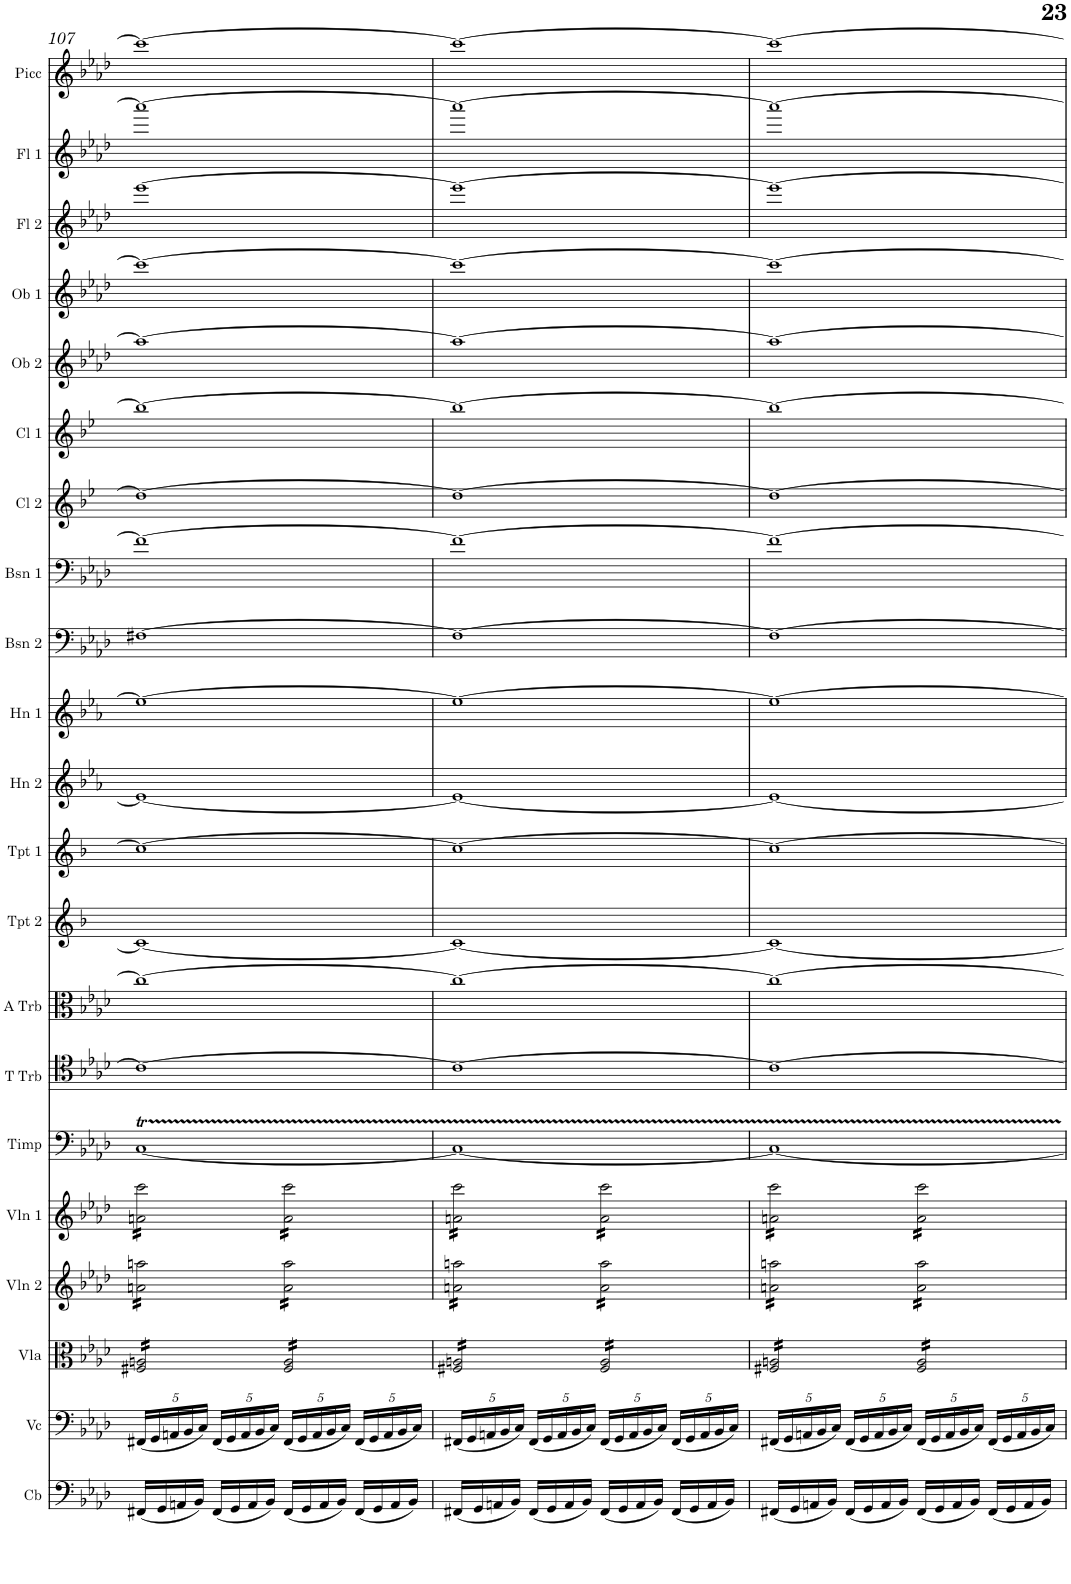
**kern	**kern	**kern	**kern	**kern	**kern	**kern	**kern	**kern	**kern	**kern	**kern	**kern	**kern	**kern	**kern	**kern	**kern	**kern	**kern	**kern
*part21	*part20	*part19	*part18	*part17	*part16	*part15	*part14	*part13	*part12	*part11	*part10	*part9	*part8	*part7	*part6	*part5	*part4	*part3	*part2	*part1
*staff21	*staff20	*staff19	*staff18	*staff17	*staff16	*staff15	*staff14	*staff13	*staff12	*staff11	*staff10	*staff9	*staff8	*staff7	*staff6	*staff5	*staff4	*staff3	*staff2	*staff1
*I"Contrabass	*I"Violoncello	*I"Viola	*I"Violin 2	*I"Violin 1	*I"Timpani	*I"Tenor Trombone	*I"Alto Trombone	*I"Eb Trumpet 2	*I"Eb Trumpet 1	*I"F Horn 2	*I"F Horn 1	*I"Bassoon 2	*I"Bassoon 1	*I"Bb Clarinet 2	*I"Bb Clarinet 1	*I"Oboe 2	*I"Oboe 1	*I"Flute 2	*I"Flute 1	*I"Piccolo
*I'Cb	*I'Vc	*I'Vla	*I'Vln 2	*I'Vln 1	*I'Timp	*I'T Trb	*I'A Trb	*I'Tpt 2	*I'Tpt 1	*I'Hn 2	*I'Hn 1	*I'Bsn 2	*I'Bsn 1	*I'Cl 2	*I'Cl 1	*I'Ob 2	*I'Ob 1	*I'Fl 2	*I'Fl 1	*I'Picc
!!LO:PB:g=z
*clefF4	*clefF4	*clefC3	*clefG2	*clefG2	*clefF4	*clefC4	*clefC3	*clefG2	*clefG2	*clefG2	*clefG2	*clefF4	*clefF4	*clefG2	*clefG2	*clefG2	*clefG2	*clefG2	*clefG2	*clefG2
*Trd7c12	*	*	*	*	*	*	*	*Trd-2c-3	*Trd-2c-3	*Trd4c7	*Trd4c7	*	*	*Trd1c2	*Trd1c2	*	*	*	*	*Trd-7c-12
*k[b-e-a-d-]	*k[b-e-a-d-]	*k[b-e-a-d-]	*k[b-e-a-d-]	*k[b-e-a-d-]	*k[b-e-a-d-]	*k[b-e-a-d-]	*k[b-e-a-d-]	*k[b-]	*k[b-]	*k[b-e-a-]	*k[b-e-a-]	*k[b-e-a-d-]	*k[b-e-a-d-]	*k[b-e-]	*k[b-e-]	*k[b-e-a-d-]	*k[b-e-a-d-]	*k[b-e-a-d-]	*k[b-e-a-d-]	*k[b-e-a-d-]
*M4/4	*M4/4	*M4/4	*M4/4	*M4/4	*M4/4	*M4/4	*M4/4	*M4/4	*M4/4	*M4/4	*M4/4	*M4/4	*M4/4	*M4/4	*M4/4	*M4/4	*M4/4	*M4/4	*M4/4	*M4/4
*met(c)	*met(c)	*met(c)	*met(c)	*met(c)	*met(c)	*met(c)	*met(c)	*met(c)	*met(c)	*met(c)	*met(c)	*met(c)	*met(c)	*met(c)	*met(c)	*met(c)	*met(c)	*met(c)	*met(c)	*met(c)
*	*Xbrackettup	*	*	*	*	*	*	*	*	*	*	*	*	*	*	*	*	*	*	*
=107	=107	=107	=107	=107	=107	=107	=107	=107	=107	=107	=107	=107	=107	=107	=107	=107	=107	=107	=107	=107
*	*	*tremolo	*	*	*	*	*	*	*	*	*	*	*	*	*	*	*	*	*	*
*	*	*	*tremolo	*	*	*	*	*	*	*	*	*	*	*	*	*	*	*	*	*
*	*	*	*	*tremolo	*	*	*	*	*	*	*	*	*	*	*	*	*	*	*	*
(16FF#X/LL	(20FF#X/LL	16F#X/ 16An/LL	16an\ 16aan\LL	16an\ 16ccc\LL	[1Ct	1c_	1cc_	1c_	1cc_	1en_	1een_	[1F#X	1f#_	1dd_	1bbn_	1aan_	1ccc_	[1eee-	1aaan_	1ccc_
.	20GG/	.	.	.	.	.	.	.	.	.	.	.	.	.	.	.	.	.	.	.
16GG/	.	16F#X/ 16An/	16an\ 16aan\	16an\ 16ccc\	.	.	.	.	.	.	.	.	.	.	.	.	.	.	.	.
.	20AAn/	.	.	.	.	.	.	.	.	.	.	.	.	.	.	.	.	.	.	.
16AAn/	.	16F#X/ 16An/	16an\ 16aan\	16an\ 16ccc\	.	.	.	.	.	.	.	.	.	.	.	.	.	.	.	.
.	20BB-/	.	.	.	.	.	.	.	.	.	.	.	.	.	.	.	.	.	.	.
16BB-/JJ)	.	16F#X/ 16An/	16an\ 16aan\	16an\ 16ccc\	.	.	.	.	.	.	.	.	.	.	.	.	.	.	.	.
.	20C/JJ)	.	.	.	.	.	.	.	.	.	.	.	.	.	.	.	.	.	.	.
(16FF#/LL	(20FF#/LL	16F#X/ 16An/	16an\ 16aan\	16an\ 16ccc\	.	.	.	.	.	.	.	.	.	.	.	.	.	.	.	.
.	20GG/	.	.	.	.	.	.	.	.	.	.	.	.	.	.	.	.	.	.	.
16GG/	.	16F#X/ 16An/	16an\ 16aan\	16an\ 16ccc\	.	.	.	.	.	.	.	.	.	.	.	.	.	.	.	.
.	20AA/	.	.	.	.	.	.	.	.	.	.	.	.	.	.	.	.	.	.	.
16AA/	.	16F#X/ 16An/	16an\ 16aan\	16an\ 16ccc\	.	.	.	.	.	.	.	.	.	.	.	.	.	.	.	.
.	20BB-/	.	.	.	.	.	.	.	.	.	.	.	.	.	.	.	.	.	.	.
16BB-/JJ)	.	16F#X/ 16An/JJ	16an\ 16aan\JJ	16an\ 16ccc\JJ	.	.	.	.	.	.	.	.	.	.	.	.	.	.	.	.
.	20C/JJ)	.	.	.	.	.	.	.	.	.	.	.	.	.	.	.	.	.	.	.
(16FF#/LL	(20FF#/LL	16F#/ 16A/LL	16a\ 16aa\LL	16a\ 16ccc\LL	.	.	.	.	.	.	.	.	.	.	.	.	.	.	.	.
.	20GG/	.	.	.	.	.	.	.	.	.	.	.	.	.	.	.	.	.	.	.
16GG/	.	16F#/ 16A/	16a\ 16aa\	16a\ 16ccc\	.	.	.	.	.	.	.	.	.	.	.	.	.	.	.	.
.	20AA/	.	.	.	.	.	.	.	.	.	.	.	.	.	.	.	.	.	.	.
16AA/	.	16F#/ 16A/	16a\ 16aa\	16a\ 16ccc\	.	.	.	.	.	.	.	.	.	.	.	.	.	.	.	.
.	20BB-/	.	.	.	.	.	.	.	.	.	.	.	.	.	.	.	.	.	.	.
16BB-/JJ)	.	16F#/ 16A/	16a\ 16aa\	16a\ 16ccc\	.	.	.	.	.	.	.	.	.	.	.	.	.	.	.	.
.	20C/JJ)	.	.	.	.	.	.	.	.	.	.	.	.	.	.	.	.	.	.	.
(16FF#/LL	(20FF#/LL	16F#/ 16A/	16a\ 16aa\	16a\ 16ccc\	.	.	.	.	.	.	.	.	.	.	.	.	.	.	.	.
.	20GG/	.	.	.	.	.	.	.	.	.	.	.	.	.	.	.	.	.	.	.
16GG/	.	16F#/ 16A/	16a\ 16aa\	16a\ 16ccc\	.	.	.	.	.	.	.	.	.	.	.	.	.	.	.	.
.	20AA/	.	.	.	.	.	.	.	.	.	.	.	.	.	.	.	.	.	.	.
16AA/	.	16F#/ 16A/	16a\ 16aa\	16a\ 16ccc\	.	.	.	.	.	.	.	.	.	.	.	.	.	.	.	.
.	20BB-/	.	.	.	.	.	.	.	.	.	.	.	.	.	.	.	.	.	.	.
16BB-/JJ)	.	16F#/ 16A/JJ	16a\ 16aa\JJ	16a\ 16ccc\JJ	.	.	.	.	.	.	.	.	.	.	.	.	.	.	.	.
.	20C/JJ)	.	.	.	.	.	.	.	.	.	.	.	.	.	.	.	.	.	.	.
=108	=108	=108	=108	=108	=108	=108	=108	=108	=108	=108	=108	=108	=108	=108	=108	=108	=108	=108	=108	=108
(16FF#X/LL	(20FF#X/LL	16F#X/ 16An/LL	16an\ 16aan\LL	16an\ 16ccc\LL	1C_	1c_	1cc_	1c_	1cc_	1e_	1ee_	1F#_	1f#_	1dd_	1bb_	1aa_	1ccc_	1eee-_	1aaa_	1ccc_
.	20GG/	.	.	.	.	.	.	.	.	.	.	.	.	.	.	.	.	.	.	.
16GG/	.	16F#X/ 16An/	16an\ 16aan\	16an\ 16ccc\	.	.	.	.	.	.	.	.	.	.	.	.	.	.	.	.
.	20AAn/	.	.	.	.	.	.	.	.	.	.	.	.	.	.	.	.	.	.	.
16AAn/	.	16F#X/ 16An/	16an\ 16aan\	16an\ 16ccc\	.	.	.	.	.	.	.	.	.	.	.	.	.	.	.	.
.	20BB-/	.	.	.	.	.	.	.	.	.	.	.	.	.	.	.	.	.	.	.
16BB-/JJ)	.	16F#X/ 16An/	16an\ 16aan\	16an\ 16ccc\	.	.	.	.	.	.	.	.	.	.	.	.	.	.	.	.
.	20C/JJ)	.	.	.	.	.	.	.	.	.	.	.	.	.	.	.	.	.	.	.
(16FF#/LL	(20FF#/LL	16F#X/ 16An/	16an\ 16aan\	16an\ 16ccc\	.	.	.	.	.	.	.	.	.	.	.	.	.	.	.	.
.	20GG/	.	.	.	.	.	.	.	.	.	.	.	.	.	.	.	.	.	.	.
16GG/	.	16F#X/ 16An/	16an\ 16aan\	16an\ 16ccc\	.	.	.	.	.	.	.	.	.	.	.	.	.	.	.	.
.	20AA/	.	.	.	.	.	.	.	.	.	.	.	.	.	.	.	.	.	.	.
16AA/	.	16F#X/ 16An/	16an\ 16aan\	16an\ 16ccc\	.	.	.	.	.	.	.	.	.	.	.	.	.	.	.	.
.	20BB-/	.	.	.	.	.	.	.	.	.	.	.	.	.	.	.	.	.	.	.
16BB-/JJ)	.	16F#X/ 16An/JJ	16an\ 16aan\JJ	16an\ 16ccc\JJ	.	.	.	.	.	.	.	.	.	.	.	.	.	.	.	.
.	20C/JJ)	.	.	.	.	.	.	.	.	.	.	.	.	.	.	.	.	.	.	.
(16FF#/LL	(20FF#/LL	16F#/ 16A/LL	16a\ 16aa\LL	16a\ 16ccc\LL	.	.	.	.	.	.	.	.	.	.	.	.	.	.	.	.
.	20GG/	.	.	.	.	.	.	.	.	.	.	.	.	.	.	.	.	.	.	.
16GG/	.	16F#/ 16A/	16a\ 16aa\	16a\ 16ccc\	.	.	.	.	.	.	.	.	.	.	.	.	.	.	.	.
.	20AA/	.	.	.	.	.	.	.	.	.	.	.	.	.	.	.	.	.	.	.
16AA/	.	16F#/ 16A/	16a\ 16aa\	16a\ 16ccc\	.	.	.	.	.	.	.	.	.	.	.	.	.	.	.	.
.	20BB-/	.	.	.	.	.	.	.	.	.	.	.	.	.	.	.	.	.	.	.
16BB-/JJ)	.	16F#/ 16A/	16a\ 16aa\	16a\ 16ccc\	.	.	.	.	.	.	.	.	.	.	.	.	.	.	.	.
.	20C/JJ)	.	.	.	.	.	.	.	.	.	.	.	.	.	.	.	.	.	.	.
(16FF#/LL	(20FF#/LL	16F#/ 16A/	16a\ 16aa\	16a\ 16ccc\	.	.	.	.	.	.	.	.	.	.	.	.	.	.	.	.
.	20GG/	.	.	.	.	.	.	.	.	.	.	.	.	.	.	.	.	.	.	.
16GG/	.	16F#/ 16A/	16a\ 16aa\	16a\ 16ccc\	.	.	.	.	.	.	.	.	.	.	.	.	.	.	.	.
.	20AA/	.	.	.	.	.	.	.	.	.	.	.	.	.	.	.	.	.	.	.
16AA/	.	16F#/ 16A/	16a\ 16aa\	16a\ 16ccc\	.	.	.	.	.	.	.	.	.	.	.	.	.	.	.	.
.	20BB-/	.	.	.	.	.	.	.	.	.	.	.	.	.	.	.	.	.	.	.
16BB-/JJ)	.	16F#/ 16A/JJ	16a\ 16aa\JJ	16a\ 16ccc\JJ	.	.	.	.	.	.	.	.	.	.	.	.	.	.	.	.
.	20C/JJ)	.	.	.	.	.	.	.	.	.	.	.	.	.	.	.	.	.	.	.
=109	=109	=109	=109	=109	=109	=109	=109	=109	=109	=109	=109	=109	=109	=109	=109	=109	=109	=109	=109	=109
(16FF#X/LL	(20FF#X/LL	16F#X/ 16An/LL	16an\ 16aan\LL	16an\ 16ccc\LL	1C_	1c_	1cc_	1c_	1cc_	1e_	1ee_	1F#_	1f#_	1dd_	1bb_	1aa_	1ccc_	1eee-_	1aaa_	1ccc_
.	20GG/	.	.	.	.	.	.	.	.	.	.	.	.	.	.	.	.	.	.	.
16GG/	.	16F#X/ 16An/	16an\ 16aan\	16an\ 16ccc\	.	.	.	.	.	.	.	.	.	.	.	.	.	.	.	.
.	20AAn/	.	.	.	.	.	.	.	.	.	.	.	.	.	.	.	.	.	.	.
16AAn/	.	16F#X/ 16An/	16an\ 16aan\	16an\ 16ccc\	.	.	.	.	.	.	.	.	.	.	.	.	.	.	.	.
.	20BB-/	.	.	.	.	.	.	.	.	.	.	.	.	.	.	.	.	.	.	.
16BB-/JJ)	.	16F#X/ 16An/	16an\ 16aan\	16an\ 16ccc\	.	.	.	.	.	.	.	.	.	.	.	.	.	.	.	.
.	20C/JJ)	.	.	.	.	.	.	.	.	.	.	.	.	.	.	.	.	.	.	.
(16FF#/LL	(20FF#/LL	16F#X/ 16An/	16an\ 16aan\	16an\ 16ccc\	.	.	.	.	.	.	.	.	.	.	.	.	.	.	.	.
.	20GG/	.	.	.	.	.	.	.	.	.	.	.	.	.	.	.	.	.	.	.
16GG/	.	16F#X/ 16An/	16an\ 16aan\	16an\ 16ccc\	.	.	.	.	.	.	.	.	.	.	.	.	.	.	.	.
.	20AA/	.	.	.	.	.	.	.	.	.	.	.	.	.	.	.	.	.	.	.
16AA/	.	16F#X/ 16An/	16an\ 16aan\	16an\ 16ccc\	.	.	.	.	.	.	.	.	.	.	.	.	.	.	.	.
.	20BB-/	.	.	.	.	.	.	.	.	.	.	.	.	.	.	.	.	.	.	.
16BB-/JJ)	.	16F#X/ 16An/JJ	16an\ 16aan\JJ	16an\ 16ccc\JJ	.	.	.	.	.	.	.	.	.	.	.	.	.	.	.	.
.	20C/JJ)	.	.	.	.	.	.	.	.	.	.	.	.	.	.	.	.	.	.	.
(16FF#/LL	(20FF#/LL	16F#/ 16A/LL	16a\ 16aa\LL	16a\ 16ccc\LL	.	.	.	.	.	.	.	.	.	.	.	.	.	.	.	.
.	20GG/	.	.	.	.	.	.	.	.	.	.	.	.	.	.	.	.	.	.	.
16GG/	.	16F#/ 16A/	16a\ 16aa\	16a\ 16ccc\	.	.	.	.	.	.	.	.	.	.	.	.	.	.	.	.
.	20AA/	.	.	.	.	.	.	.	.	.	.	.	.	.	.	.	.	.	.	.
16AA/	.	16F#/ 16A/	16a\ 16aa\	16a\ 16ccc\	.	.	.	.	.	.	.	.	.	.	.	.	.	.	.	.
.	20BB-/	.	.	.	.	.	.	.	.	.	.	.	.	.	.	.	.	.	.	.
16BB-/JJ)	.	16F#/ 16A/	16a\ 16aa\	16a\ 16ccc\	.	.	.	.	.	.	.	.	.	.	.	.	.	.	.	.
.	20C/JJ)	.	.	.	.	.	.	.	.	.	.	.	.	.	.	.	.	.	.	.
(16FF#/LL	(20FF#/LL	16F#/ 16A/	16a\ 16aa\	16a\ 16ccc\	.	.	.	.	.	.	.	.	.	.	.	.	.	.	.	.
.	20GG/	.	.	.	.	.	.	.	.	.	.	.	.	.	.	.	.	.	.	.
16GG/	.	16F#/ 16A/	16a\ 16aa\	16a\ 16ccc\	.	.	.	.	.	.	.	.	.	.	.	.	.	.	.	.
.	20AA/	.	.	.	.	.	.	.	.	.	.	.	.	.	.	.	.	.	.	.
16AA/	.	16F#/ 16A/	16a\ 16aa\	16a\ 16ccc\	.	.	.	.	.	.	.	.	.	.	.	.	.	.	.	.
.	20BB-/	.	.	.	.	.	.	.	.	.	.	.	.	.	.	.	.	.	.	.
16BB-/JJ)	.	16F#/ 16A/JJ	16a\ 16aa\JJ	16a\ 16ccc\JJ	.	.	.	.	.	.	.	.	.	.	.	.	.	.	.	.
*	*	*	*	*Xtremolo	*	*	*	*	*	*	*	*	*	*	*	*	*	*	*	*
*	*	*	*Xtremolo	*	*	*	*	*	*	*	*	*	*	*	*	*	*	*	*	*
*	*	*Xtremolo	*	*	*	*	*	*	*	*	*	*	*	*	*	*	*	*	*	*
.	20C/JJ)	.	.	.	.	.	.	.	.	.	.	.	.	.	.	.	.	.	.	.
=	=	=	=	=	=	=	=	=	=	=	=	=	=	=	=	=	=	=	=	=
*-	*-	*-	*-	*-	*-	*-	*-	*-	*-	*-	*-	*-	*-	*-	*-	*-	*-	*-	*-	*-
